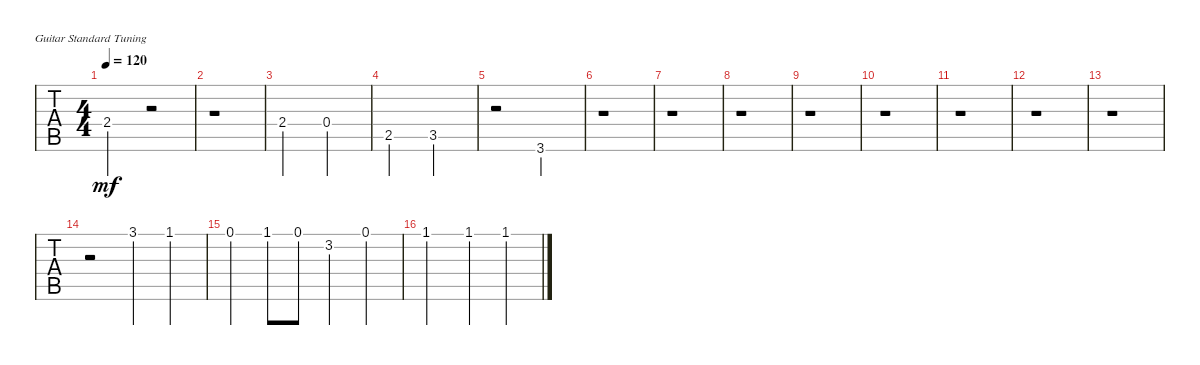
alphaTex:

\defaultSystemsLayout 4
\bracketExtendMode groupsimilarinstruments
\singleTrackTrackNamePolicy hidden
\multiTrackTrackNamePolicy hidden
\firstSystemTrackNameOrientation horizontal
\otherSystemsTrackNameOrientation horizontal
\track ("Nylon Guitar" "N-Gt") {instrument acousticguitarnylon}
\staff {tabs}
\tuning (E4 B3 G3 D3 A2 E2)
\ts (4 4)
\tempo 120
\clef g2
\ks c
2.4.2{dy mf} r.2 |
r.1 |
2.4.2 0.4.2 |
2.5.2 3.5.2 |
r.2 3.6.2 |
r.1 |
r.1 |
r.1 |
r.1 |
r.1 |
r.1 |
r.1 |
r.1 |
r.2 3.1.4 1.1.4 |
0.1.4 1.1.8 0.1.8 3.2.4 0.1.4 |
1.1.2 1.1.4 1.1.4
